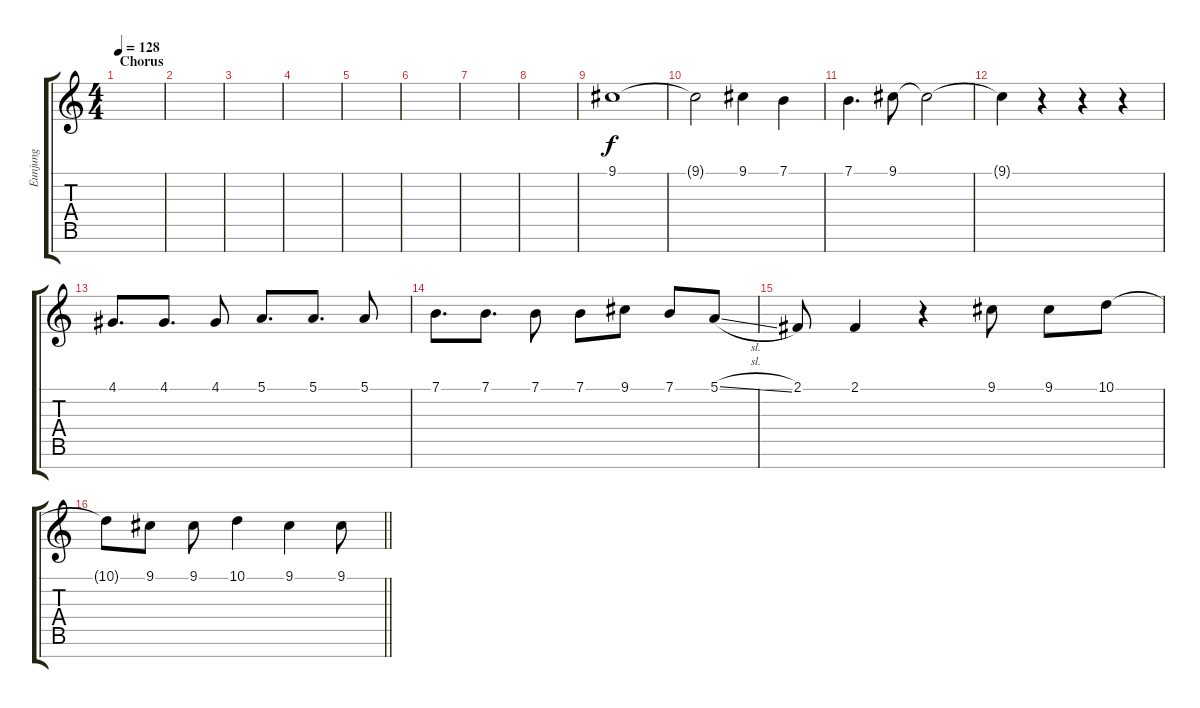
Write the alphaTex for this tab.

\track ("Eunjung" "Eunjung") {instrument flute}
\staff {score tabs}
\tuning (E4 B3 G3 D3 A2 E2 B1) {hide}
\ts (4 4)
\section ("" "Chorus")
\tempo 128
\clef g2
\ks c
|
|
|
|
|
|
|
|
9.1.1 |
9.1{t}.2 9.1.4 7.1.4 |
7.1.4{d} 9.1.8 9.1{t}.2 |
9.1{t}.4 r.4 r.4 r.4 |
4.1.8{d} 4.1.8{d} 4.1.8 5.1.8{d} 5.1.8{d} 5.1.8 |
7.1.8{d} 7.1.8{d} 7.1.8 7.1.8 9.1.8 7.1.8 5.1{sl}.8 |
2.1.8 2.1.4 r.4 9.1.8 9.1.8 10.1.8 |
\barLineRight lightlight
10.1{t}.8 9.1.8 9.1.8 10.1.4 9.1.4 9.1.8
